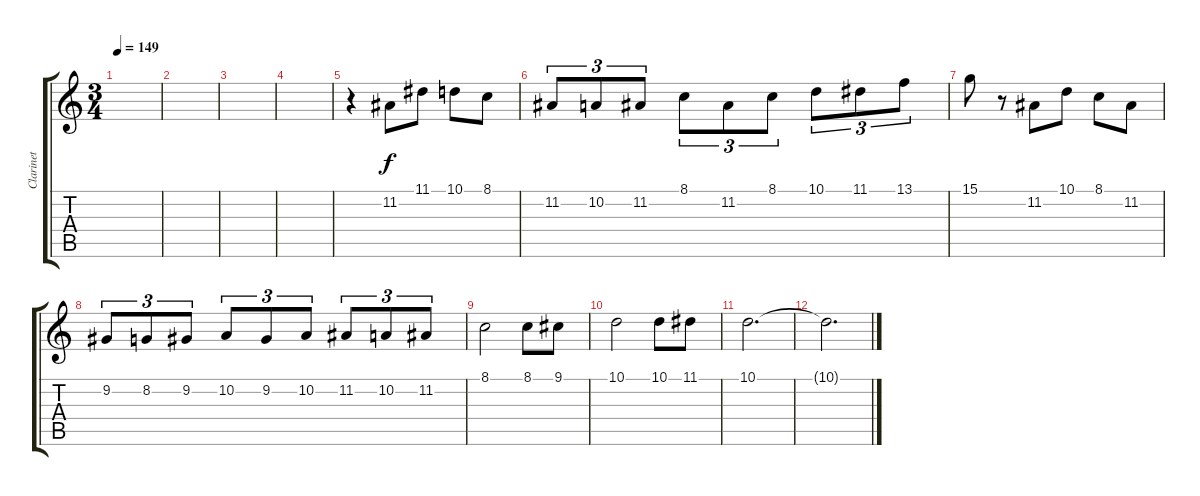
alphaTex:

\track ("Clarinet" "Clarinet") {instrument clarinet}
\staff {score tabs}
\tuning (E4 B3 G3 D3 A2 E2) {hide}
\ts (3 4)
\tempo 149
\clef g2
\ks c
|
|
|
|
r.4 11.2.8 11.1.8 10.1.8 8.1.8 |
11.2.8{tu (3 2)} 10.2.8{tu (3 2)} 11.2.8{tu (3 2)} 8.1.8{tu (3 2)} 11.2.8{tu (3 2)} 8.1.8{tu (3 2)} 10.1.8{tu (3 2)} 11.1.8{tu (3 2)} 13.1.8{tu (3 2)} |
15.1.8 r.8 11.2.8 10.1.8 8.1.8 11.2.8 |
9.2.8{tu (3 2)} 8.2.8{tu (3 2)} 9.2.8{tu (3 2)} 10.2.8{tu (3 2)} 9.2.8{tu (3 2)} 10.2.8{tu (3 2)} 11.2.8{tu (3 2)} 10.2.8{tu (3 2)} 11.2.8{tu (3 2)} |
8.1.2 8.1.8 9.1.8 |
10.1.2 10.1.8 11.1.8 |
10.1.2{d} |
10.1{t}.2{d}
